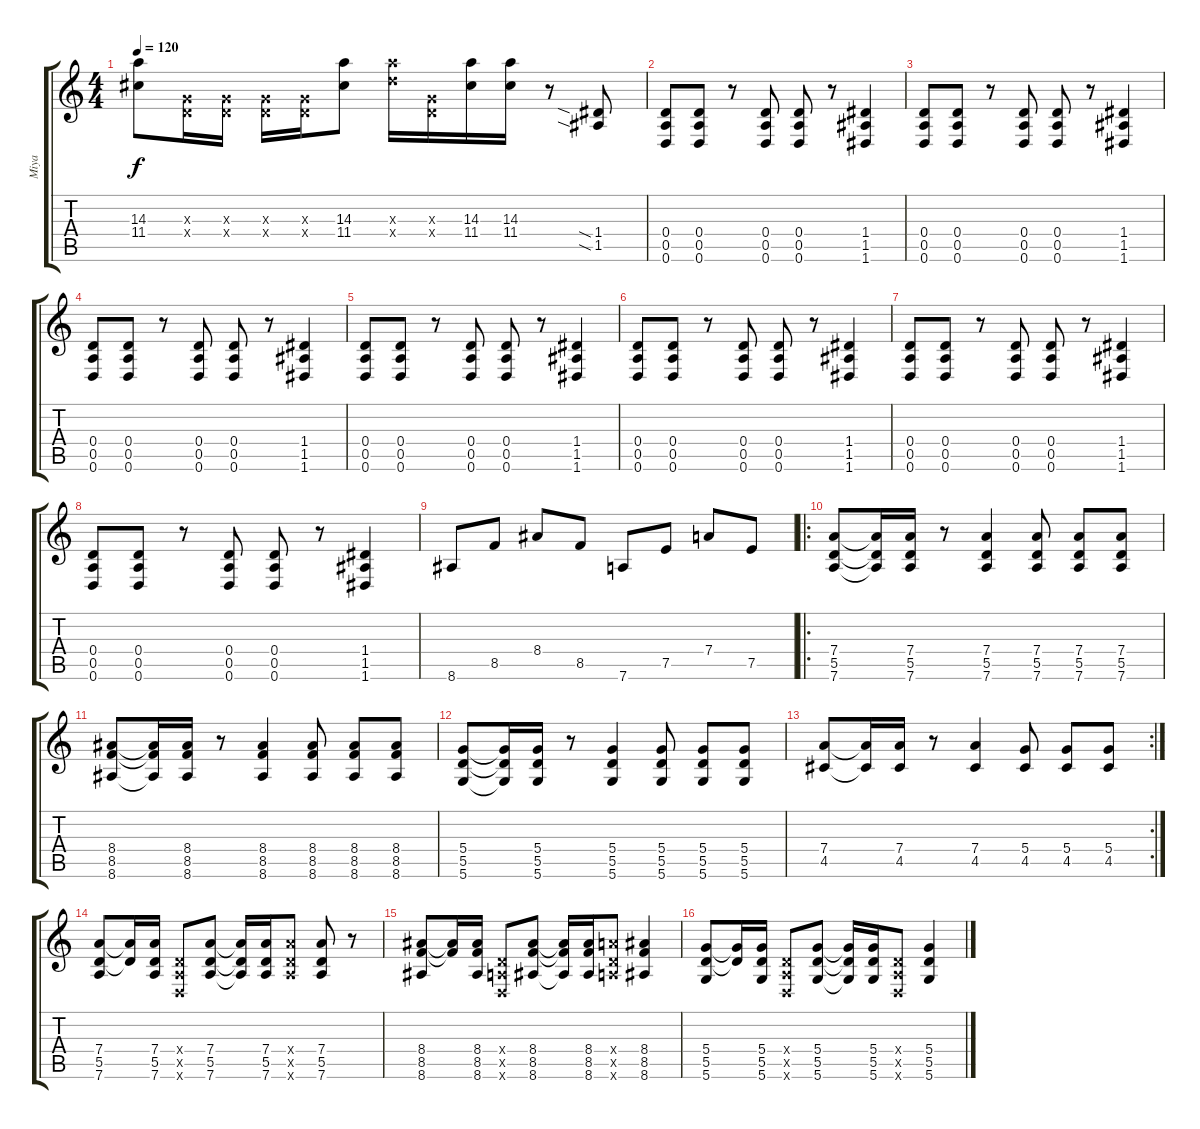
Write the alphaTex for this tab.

\track ("Miya" "Miya") {instrument electricguitarjazz}
\staff {score tabs}
\tuning (E4 B3 G3 D3 A2 D2) {hide}
\ts (4 4)
\tempo 120
\clef g2
\ks c
(14.3 11.4).8{dy f} (0.3{x} 0.4{x}).16 (0.3{x} 0.4{x}).16 (0.3{x} 0.4{x}).16 (0.3{x} 0.4{x}).16 (14.3 11.4).8 (14.3{x} 12.4{x}).16 (0.3{x} 0.4{x}).16 (14.3 11.4).16 (14.3 11.4).16 r.8{volume 13 balance 8 instrument distortionguitar} (1.4{sia} 1.5{sia}).8 |
(0.4 0.5 0.6).8 (0.4 0.5 0.6).8 r.8 (0.4 0.5 0.6).8 (0.4 0.5 0.6).8 r.8 (1.4 1.5 1.6).4 |
(0.4 0.5 0.6).8 (0.4 0.5 0.6).8 r.8 (0.4 0.5 0.6).8 (0.4 0.5 0.6).8 r.8 (1.4 1.5 1.6).4 |
(0.4 0.5 0.6).8 (0.4 0.5 0.6).8 r.8 (0.4 0.5 0.6).8 (0.4 0.5 0.6).8 r.8 (1.4 1.5 1.6).4 |
(0.4 0.5 0.6).8 (0.4 0.5 0.6).8 r.8 (0.4 0.5 0.6).8 (0.4 0.5 0.6).8 r.8 (1.4 1.5 1.6).4 |
(0.4 0.5 0.6).8 (0.4 0.5 0.6).8 r.8 (0.4 0.5 0.6).8 (0.4 0.5 0.6).8 r.8 (1.4 1.5 1.6).4 |
(0.4 0.5 0.6).8 (0.4 0.5 0.6).8 r.8 (0.4 0.5 0.6).8 (0.4 0.5 0.6).8 r.8 (1.4 1.5 1.6).4 |
(0.4 0.5 0.6).8 (0.4 0.5 0.6).8 r.8 (0.4 0.5 0.6).8 (0.4 0.5 0.6).8 r.8 (1.4 1.5 1.6).4 |
8.6.8 8.5.8 8.4.8 8.5.8 7.6.8 7.5.8 7.4.8 7.5.8 |
\ro
(7.4 5.5 7.6).8 (7.4{t} 5.5{t} 7.6{t}).16 (7.4 5.5 7.6).16 r.8 (7.4 5.5 7.6).4 (7.4 5.5 7.6).8 (7.4 5.5 7.6).8 (7.4 5.5 7.6).8 |
(8.4 8.5 8.6).8 (8.4{t} 8.5{t} 8.6{t}).16 (8.4 8.5 8.6).16 r.8 (8.4 8.5 8.6).4 (8.4 8.5 8.6).8 (8.4 8.5 8.6).8 (8.4 8.5 8.6).8 |
(5.4 5.5 5.6).8 (5.4{t} 5.5{t} 5.6{t}).16 (5.4 5.5 5.6).16 r.8 (5.4 5.5 5.6).4 (5.4 5.5 5.6).8 (5.4 5.5 5.6).8 (5.4 5.5 5.6).8 |
\rc 2
(7.4 4.5).8 (7.4{t} 4.5{t}).16 (7.4 4.5).16 r.8 (7.4 4.5).4 (5.4 4.5).8 (5.4 4.5).8 (5.4 4.5).8 |
(7.4 5.5 7.6).8 (7.4{t} 5.5{t}).16 (7.4 5.5 7.6).16 (0.4{x} 0.5{x} 0.6{x}).8 (7.4 5.5 7.6).8 (7.4{t} 5.5{t} 7.6{t}).16 (7.4 5.5 7.6).16 (7.4{x} 5.5{x} 7.6{x}).8 (7.4 5.5 7.6).8 r.8 |
(8.4 8.5 8.6).8 (8.4{t} 8.5{t}).16 (8.4 8.5 8.6).16 (0.4{x} 0.5{x} 0.6{x}).8 (8.4 8.5 8.6).8 (8.4{t} 8.5{t} 8.6{t}).16 (8.4 8.5 8.6).16 (7.4{x} 5.5{x} 7.6{x}).8 (8.4 8.5 8.6).4 |
(5.4 5.5 5.6).8 (5.4{t} 5.5{t}).16 (5.4 5.5 5.6).16 (0.4{x} 0.5{x} 0.6{x}).8 (5.4 5.5 5.6).8 (5.4{t} 5.5{t} 5.6{t}).16 (5.4 5.5 5.6).16 (0.4{x} 0.5{x} 0.6{x}).8 (5.4 5.5 5.6).4
